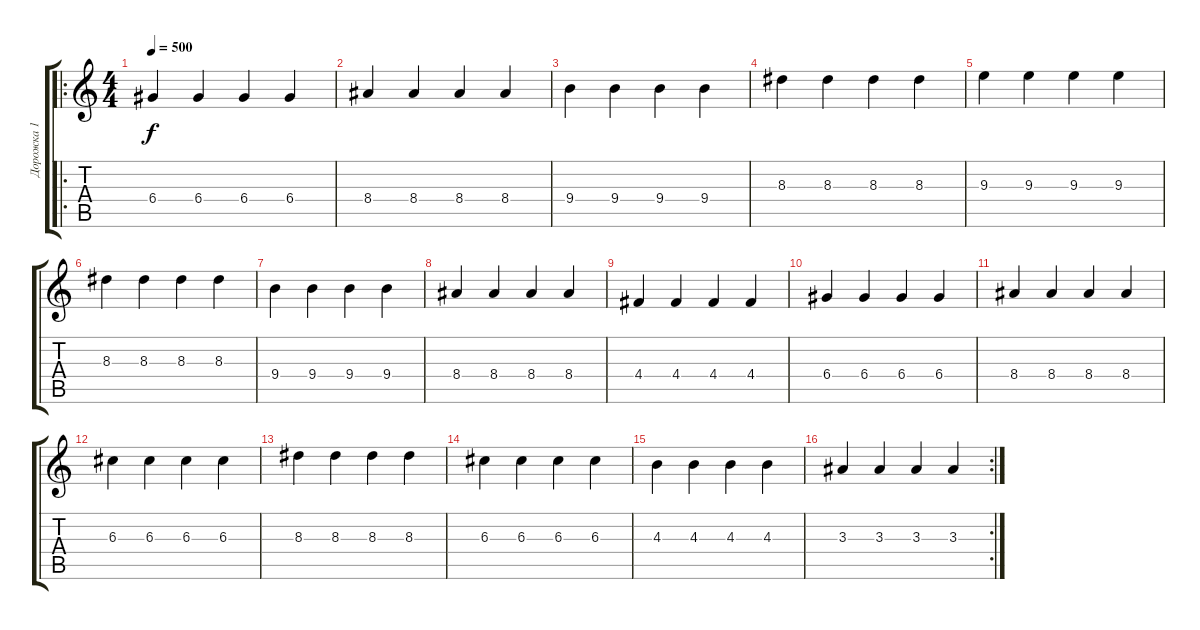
\track ("Дорожка 1" "Дорожка 1") {instrument distortionguitar}
\staff {score tabs}
\tuning (E4 B3 G3 D3 A2 E2) {hide}
\ro
\ts (4 4)
\tempo 500
\clef g2
\ks c
6.4.4{dy f} 6.4.4 6.4.4 6.4.4 |
8.4.4 8.4.4 8.4.4 8.4.4 |
9.4.4 9.4.4 9.4.4 9.4.4 |
8.3.4 8.3.4 8.3.4 8.3.4 |
9.3.4 9.3.4 9.3.4 9.3.4 |
8.3.4 8.3.4 8.3.4 8.3.4 |
9.4.4 9.4.4 9.4.4 9.4.4 |
8.4.4 8.4.4 8.4.4 8.4.4 |
4.4.4 4.4.4 4.4.4 4.4.4 |
6.4.4 6.4.4 6.4.4 6.4.4 |
8.4.4 8.4.4 8.4.4 8.4.4 |
6.3.4 6.3.4 6.3.4 6.3.4 |
8.3.4 8.3.4 8.3.4 8.3.4 |
6.3.4 6.3.4 6.3.4 6.3.4 |
4.3.4 4.3.4 4.3.4 4.3.4 |
\rc 2
3.3.4 3.3.4 3.3.4 3.3.4
